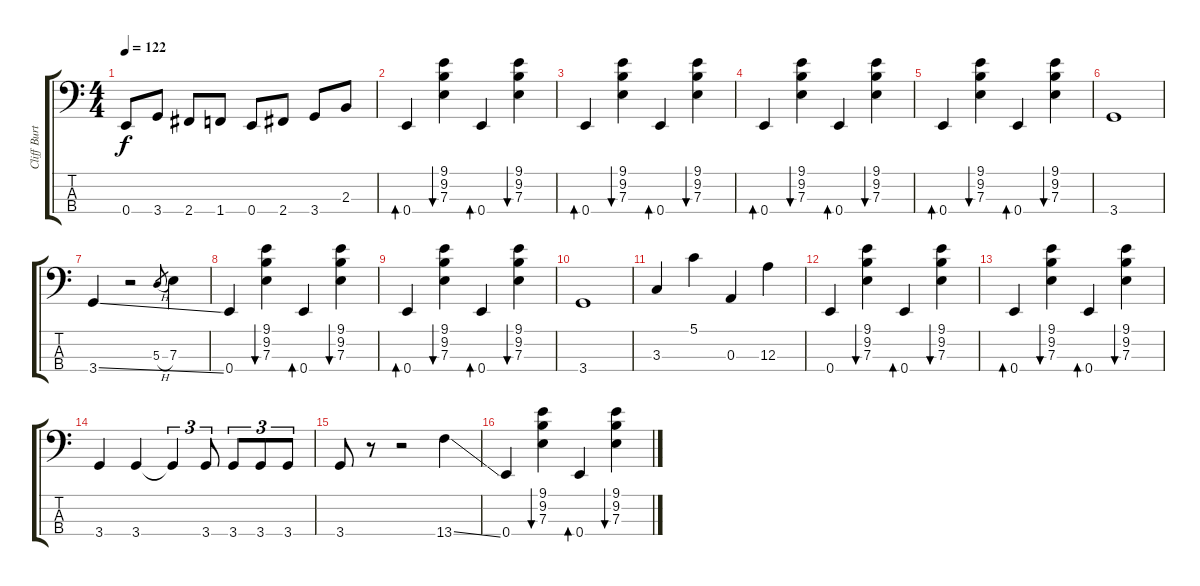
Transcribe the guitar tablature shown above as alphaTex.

\track ("Cliff Burton" "Cliff Burt") {instrument overdrivenguitar}
\staff {score tabs}
\tuning (G2 D2 A1 E1) {hide}
\ts (4 4)
\tempo 122
\clef f4
\ks c
0.4.8{dy f} 3.4.8 2.4.8 1.4.8 0.4.8 2.4.8 3.4.8 2.3.8 |
0.4.4{bd 60} (9.1 9.2 7.3).4{bu 60} 0.4.4{bd 60} (9.1 9.2 7.3).4{bu 60} |
0.4.4{bd 60} (9.1 9.2 7.3).4{bu 60} 0.4.4{bd 60} (9.1 9.2 7.3).4{bu 60} |
0.4.4{bd 60} (9.1 9.2 7.3).4{bu 60} 0.4.4{bd 60} (9.1 9.2 7.3).4{bu 60} |
0.4.4{bd 60} (9.1 9.2 7.3).4{bu 60} 0.4.4{bd 60} (9.1 9.2 7.3).4{bu 60} |
3.4.1 |
3.4{ss}.4 r.2 5.3{h}.8{gr} 7.3.4 |
0.4.4 (9.1 9.2 7.3).4{bu 60} 0.4.4{bd 60} (9.1 9.2 7.3).4{bu 60} |
0.4.4{bd 60} (9.1 9.2 7.3).4{bu 60} 0.4.4{bd 60} (9.1 9.2 7.3).4{bu 60} |
3.4.1 |
3.3.4 5.1.4 0.3.4 12.3.4 |
0.4.4 (9.1 9.2 7.3).4{bu 60} 0.4.4{bd 60} (9.1 9.2 7.3).4{bu 60} |
0.4.4{bd 60} (9.1 9.2 7.3).4{bu 60} 0.4.4{bd 60} (9.1 9.2 7.3).4{bu 60} |
3.4.4 3.4.4 3.4{t}.4{tu (3 2)} 3.4.8{tu (3 2)} 3.4.8{tu (3 2)} 3.4.8{tu (3 2)} 3.4.8{tu (3 2)} |
3.4.8 r.8 r.2 13.4{ss}.4 |
0.4.4 (9.1 9.2 7.3).4{bu 60} 0.4.4{bd 60} (9.1 9.2 7.3).4{bu 60}
